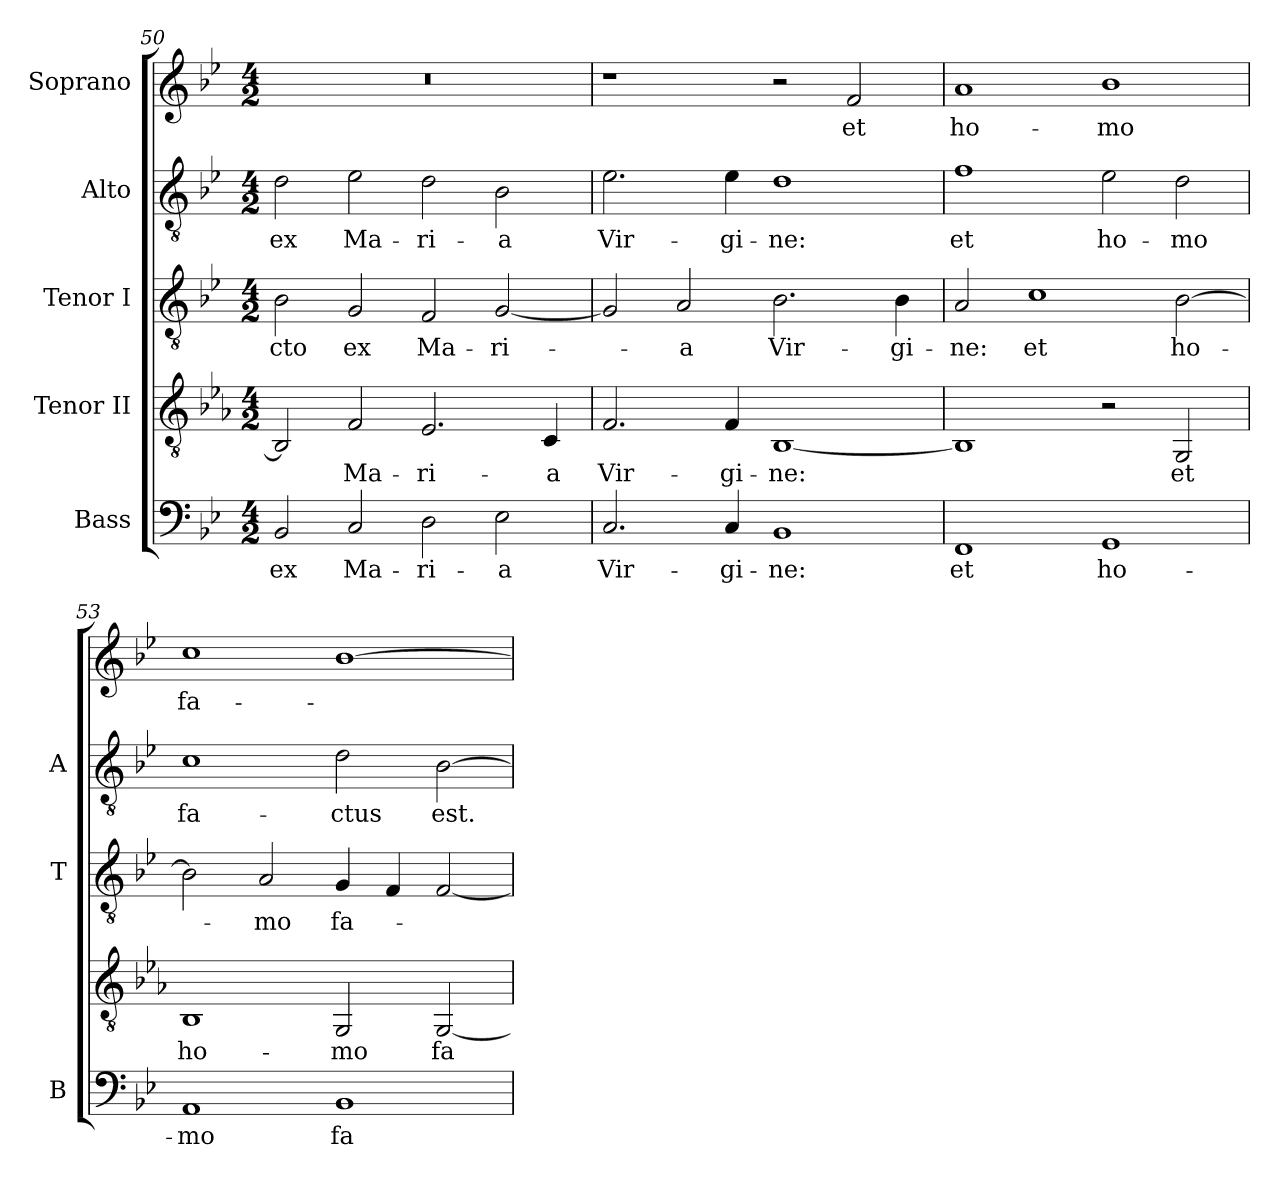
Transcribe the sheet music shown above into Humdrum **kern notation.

**kern	**text	**kern	**text	**kern	**text	**kern	**text	**kern	**text
*part5	*part5	*part4	*part4	*part3	*part3	*part2	*part2	*part1	*part1
*staff5	*staff5	*staff4	*staff4	*staff3	*staff3	*staff2	*staff2	*staff1	*staff1
*I"Bass	*	*I"Tenor II	*	*I"Tenor I	*	*I"Alto	*	*I"Soprano	*
*I'B	*	*	*	*I'T	*	*I'A	*	*	*
!!LO:PB:g=z
*clefF4	*	*clefGv2	*	*clefGv2	*	*clefGv2	*	*clefG2	*
*	*	*ITrd-4c-7	*	*	*	*	*	*	*
*k[b-e-]	*	*k[b-e-]	*	*k[b-e-]	*	*k[b-e-]	*	*k[b-e-]	*
*B-:	*	*B-:	*	*B-:	*	*B-:	*	*B-:	*
*M4/2	*	*M4/2	*	*M4/2	*	*M4/2	*	*M4/2	*
=50	=50	=50	=50	=50	=50	=50	=50	=50	=50
!	!LO:LY:b:color=#000000	!	!	!	!	!	!	!	!
!	!	!	!	!	!LO:LY:b:color=#000000	!	!	!	!
!	!	!	!	!	!	!	!LO:LY:b:color=#000000	!LO:N:vis=1	!
2BB-i/	ex	2Fi/]	.	2B-i\	-cto	2di\	ex	0r	.
!	!LO:LY:b:color=#000000	!	!	!	!	!	!	!	!
!	!	!	!LO:LY:b:color=#000000	!	!	!	!	!	!
!	!	!	!	!	!LO:LY:b:color=#000000	!	!	!	!
!	!	!	!	!	!	!	!LO:LY:b:color=#000000	!	!
2Ci/	Ma-	2ci/	Ma-	2Gi/	ex	2e-i\	Ma-	.	.
!	!LO:LY:b:color=#000000	!	!	!	!	!	!	!	!
!	!	!	!LO:LY:b:color=#000000	!	!	!	!	!	!
!	!	!	!	!	!LO:LY:b:color=#000000	!	!	!	!
!	!	!	!	!	!	!	!LO:LY:b:color=#000000	!	!
2Di\	-ri-	2.B-i/	-ri-	2Fi/	Ma-	2di\	-ri-	.	.
!	!LO:LY:b:color=#000000	!	!	!	!	!	!	!	!
!	!	!	!	!	!LO:LY:b:color=#000000	!	!	!	!
!	!	!	!	!	!	!	!LO:LY:b:color=#000000	!	!
2E-i\	-a	.	.	[<2Gi/	-ri-	2B-i\	-a	.	.
!	!	!	!LO:LY:b:color=#000000	!	!	!	!	!	!
.	.	4Gi/	-a	.	.	.	.	.	.
=51	=51	=51	=51	=51	=51	=51	=51	=51	=51
!	!LO:LY:b:color=#000000	!	!	!	!	!	!	!	!
!	!	!	!LO:LY:b:color=#000000	!	!	!	!	!	!
!	!	!	!	!	!	!	!LO:LY:b:color=#000000	!	!
2.Ci/	Vir-	2.ci/	Vir-	2Gi/]	.	2.e-i\	Vir-	1r	.
!	!	!	!	!	!LO:LY:b:color=#000000	!	!	!	!
.	.	.	.	2Ai/	-a	.	.	.	.
!	!LO:LY:b:color=#000000	!	!	!	!	!	!	!	!
!	!	!	!LO:LY:b:color=#000000	!	!	!	!	!	!
!	!	!	!	!	!	!	!LO:LY:b:color=#000000	!	!
4Ci/	-gi-	4ci/	-gi-	.	.	4e-i\	-gi-	.	.
!	!LO:LY:b:color=#000000	!	!	!	!	!	!	!	!
!	!	!	!LO:LY:b:color=#000000	!	!	!	!	!	!
!	!	!	!	!	!LO:LY:b:color=#000000	!	!	!	!
!	!	!	!	!	!	!	!LO:LY:b:color=#000000	!	!
1BB-i	-ne:	[<1Fi	-ne:	2.B-i\	Vir-	1di	-ne:	2r	.
!	!	!	!	!	!	!	!	!	!LO:LY:b:color=#000000
.	.	.	.	.	.	.	.	2fi/	et
!	!	!	!	!	!LO:LY:b:color=#000000	!	!	!	!
.	.	.	.	4B-i\	-gi-	.	.	.	.
=52	=52	=52	=52	=52	=52	=52	=52	=52	=52
!	!LO:LY:b:color=#000000	!	!	!	!	!	!	!	!
!	!	!	!	!	!LO:LY:b:color=#000000	!	!	!	!
!	!	!	!	!	!	!	!LO:LY:b:color=#000000	!	!
!	!	!	!	!	!	!	!	!	!LO:LY:b:color=#000000
1FFi	et	1Fi]	.	2Ai/	-ne:	1fi	et	1ai	ho-
!	!	!	!	!	!LO:LY:b:color=#000000	!	!	!	!
.	.	.	.	1ci	et	.	.	.	.
!	!LO:LY:b:color=#000000	!	!	!	!	!	!	!	!
!	!	!	!	!	!	!	!LO:LY:b:color=#000000	!	!
!	!	!	!	!	!	!	!	!	!LO:LY:b:color=#000000
1GGi	ho-	2r	.	.	.	2e-i\	ho-	1b-i	-mo
!	!	!	!LO:LY:b:color=#000000	!	!	!	!	!	!
!	!	!	!	!	!LO:LY:b:color=#000000	!	!	!	!
!	!	!	!	!	!	!	!LO:LY:b:color=#000000	!	!
.	.	2Di/	et	[>2B-i\	ho-	2di\	-mo	.	.
=53	=53	=53	=53	=53	=53	=53	=53	=53	=53
!	!LO:LY:b:color=#000000	!	!	!	!	!	!	!	!
!	!	!	!LO:LY:b:color=#000000	!	!	!	!	!	!
!	!	!	!	!	!	!	!LO:LY:b:color=#000000	!	!
!	!	!	!	!	!	!	!	!	!LO:LY:b:color=#000000
1AAi	-mo	1Fi	ho-	2B-i\]	.	1ci	fa-	1cci	fa-
!	!	!	!	!	!LO:LY:b:color=#000000	!	!	!	!
.	.	.	.	2Ai/	-mo	.	.	.	.
!	!LO:LY:b:color=#000000	!	!	!	!	!	!	!	!
!	!	!	!LO:LY:b:color=#000000	!	!	!	!	!	!
!	!	!	!	!	!LO:LY:b:color=#000000	!	!	!	!
!	!	!	!	!	!	!	!LO:LY:b:color=#000000	!	!
1BB-i	fa-	2Di/	-mo	4Gi/	fa-	2di\	-ctus	[>1b-i	.
.	.	.	.	4Fi/	.	.	.	.	.
!	!	!	!LO:LY:b:color=#000000	!	!	!	!	!	!
!	!	!	!	!	!	!	!LO:LY:b:color=#000000	!	!
.	.	[<2Di/	fa-	[<2Fi/	.	[>2B-i\	est.	.	.
=	=	=	=	=	=	=	=	=	=
*-	*-	*-	*-	*-	*-	*-	*-	*-	*-
